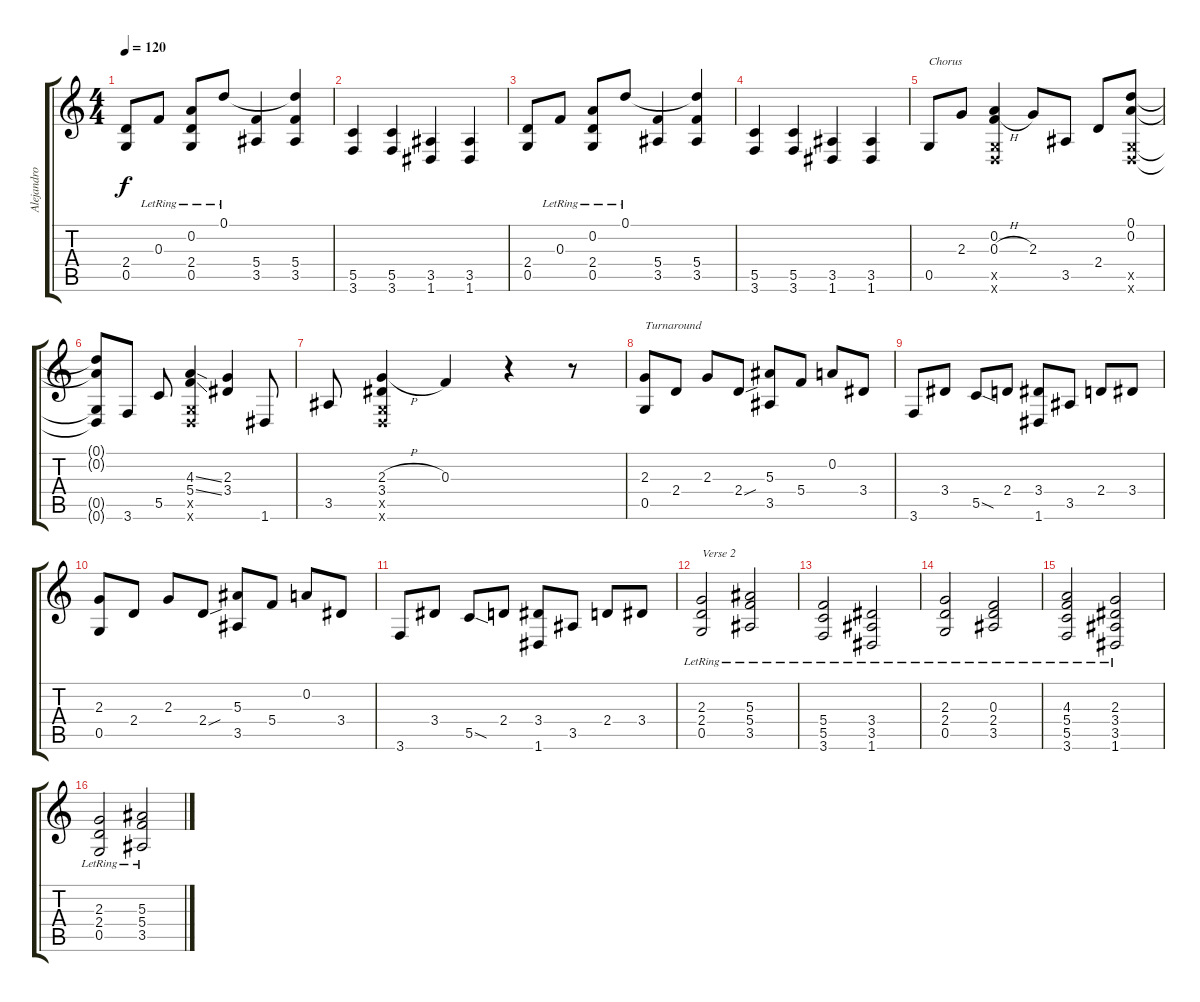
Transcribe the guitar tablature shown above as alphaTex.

\track ("Alejandro Manzano" "Alejandro ") {instrument acousticguitarsteel}
\staff {score tabs}
\tuning (D4 A3 F3 C3 G2 D2) {hide}
\ts (4 4)
\tempo 120
\clef g2
\ks c
(2.4 0.5).8{dy f} 0.3{lr}.8 (0.2{lr} 2.4 0.5).8 0.1{lr}.8 (5.4 3.5).4 (0.1{t} 5.4 3.5).4 |
(5.5 3.6).4 (5.5 3.6).4 (3.5 1.6).4 (3.5 1.6).4 |
(2.4 0.5).8 0.3{lr}.8 (0.2{lr} 2.4 0.5).8 0.1{lr}.8 (5.4 3.5).4 (0.1{t} 5.4 3.5).4 |
(5.5 3.6).4 (5.5 3.6).4 (3.5 1.6).4 (3.5 1.6).4 |
0.5.8{txt "Chorus"} 2.3.8 (0.2 0.3{h} 0.5{x} 0.6{x}).4 2.3.8 3.5.8 2.4.8 (0.1 0.2 0.5{x} 0.6{x}).8 |
(0.1{t} 0.2{t} 0.5{t} 0.6{t}).8 3.6.8 5.5.8 (4.3{ss} 5.4{ss} 0.5{x} 0.6{x}).4 (2.3 3.4).4 1.6.8 |
3.5.8 (2.3{h} 3.4 0.5{x} 0.6{x}).4 0.3.4 r.4 r.8 |
(2.3 0.5).8{txt "Turnaround"} 2.4.8 2.3.8 2.4{sou}.8 (5.3 3.5).8 5.4.8 0.2.8 3.4.8 |
3.6.8 3.4.8 5.5{sod}.8 2.4.8 (3.4 1.6).8 3.5.8 2.4.8 3.4.8 |
(2.3 0.5).8 2.4.8 2.3.8 2.4{sou}.8 (5.3 3.5).8 5.4.8 0.2.8 3.4.8 |
3.6.8 3.4.8 5.5{sod}.8 2.4.8 (3.4 1.6).8 3.5.8 2.4.8 3.4.8 |
(2.3 2.4{lr} 0.5).2{txt "Verse 2"} (5.3 5.4{lr} 3.5).2 |
(5.4{lr} 5.5 3.6).2 (3.4{lr} 3.5 1.6).2 |
(2.3 2.4{lr} 0.5).2 (0.3 2.4{lr} 3.5).2 |
(4.3 5.4{lr} 5.5 3.6).2 (2.3 3.4{lr} 3.5 1.6).2 |
(2.3 2.4{lr} 0.5).2 (5.3 5.4{lr} 3.5).2
